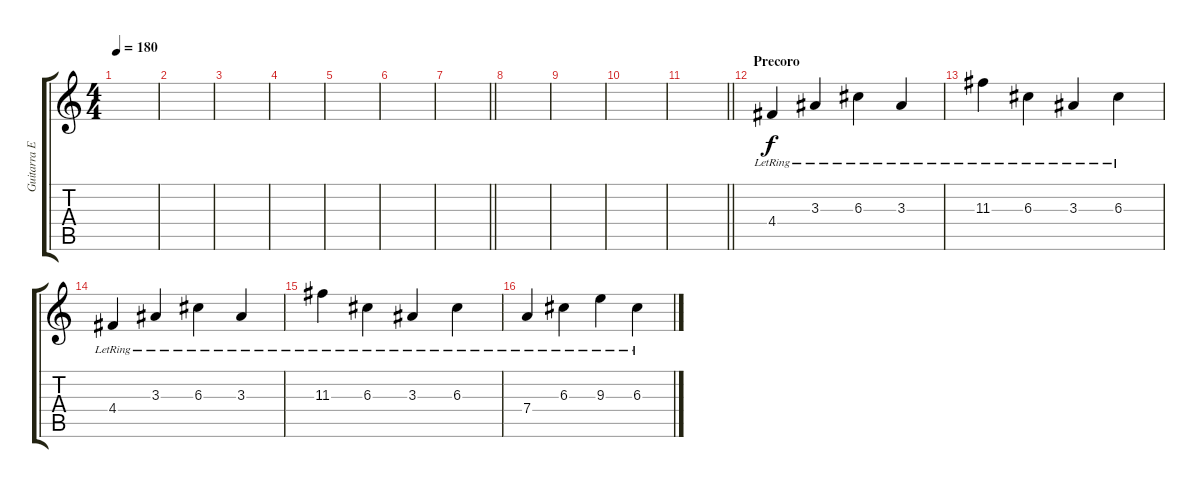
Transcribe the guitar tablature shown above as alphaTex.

\track ("Guitarra Electrica" "Guitarra E") {instrument overdrivenguitar}
\staff {score tabs}
\tuning (E4 B3 G3 D3 A2 E2) {hide}
\ts (4 4)
\tempo 180
\clef g2
\ks c
|
|
|
|
|
|
\barLineRight lightlight
|
|
|
|
\barLineRight lightlight
|
\section ("" "Precoro")
4.4{lr}.4{volume 16} 3.3{lr}.4 6.3{lr}.4 3.3{lr}.4 |
11.3{lr}.4 6.3{lr}.4 3.3{lr}.4 6.3{lr}.4 |
4.4{lr}.4 3.3{lr}.4 6.3{lr}.4 3.3{lr}.4 |
11.3{lr}.4 6.3{lr}.4 3.3{lr}.4 6.3{lr}.4 |
7.4{lr}.4 6.3{lr}.4 9.3{lr}.4 6.3{lr}.4
